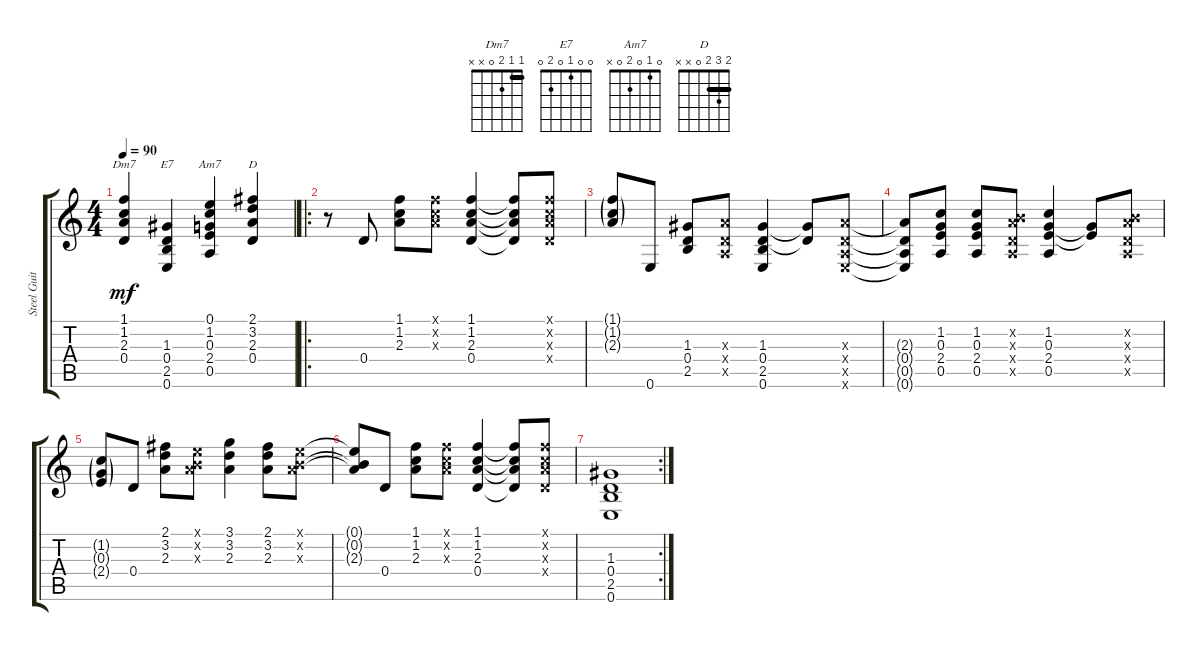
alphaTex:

\track ("Steel Guitar" "Steel Guit") {instrument acousticguitarsteel}
\staff {score tabs}
\tuning (E4 B3 G3 D3 A2 E2) {hide}
\chord ("Dm7" 1 1 2 0 x x) {barre 1}
\chord ("E7" 0 0 1 0 2 0)
\chord ("Am7" 0 1 0 2 0 x)
\chord ("D" 2 3 2 0 x x) {barre 2}
\ts (4 4)
\tempo 90
\clef g2
\ks c
(1.1 1.2 2.3 0.4).4{ch "Dm7" dy mf instrument acousticguitarsteel} (1.3 0.4 2.5 0.6).4{ch "E7"} (0.1 1.2 0.3 2.4 0.5).4{ch "Am7"} (2.1 3.2 2.3 0.4).4{ch "D"} |
\ro
r.8 0.4.8 (1.1 1.2 2.3).8 (1.1{x} 1.2{x} 2.3{x}).8 (1.1 1.2 2.3 0.4).4 (1.1{t} 1.2{t} 2.3{t} 0.4{t}).8 (1.1{x} 1.2{x} 2.3{x} 0.4{x}).8 |
(1.1{g} 1.2{g} 2.3{g}).8 0.6.8 (1.3 0.4 2.5).8 (2.3{x} 0.4{x} 0.5{x}).8 (1.3 0.4 2.5 0.6).4 (1.3{t} 0.4{t}).8 (2.3{x} 0.4{x} 0.5{x} 0.6{x}).8 |
(2.3{t} 0.4{t} 0.5{t} 0.6{t}).8 (1.2 0.3 2.4 0.5).8 (1.2 0.3 2.4 0.5).8 (0.2{x} 2.3{x} 0.4{x} 0.5{x}).8 (1.2 0.3 2.4 0.5).4 (0.3{t} 2.4{t}).8 (0.2{x} 2.3{x} 0.4{x} 0.5{x}).8 |
(1.2{g} 0.3{g} 2.4{g}).8 0.4.8 (2.1 3.2 2.3).8 (0.1{x} 0.2{x} 2.3{x}).8 (3.1 3.2 2.3).4 (2.1 3.2 2.3).8 (0.1{x} 0.2{x} 2.3{x}).8 |
(0.1{t} 0.2{t} 2.3{t}).8 0.4.8 (1.1 1.2 2.3).8 (1.1{x} 1.2{x} 2.3{x}).8 (1.1 1.2 2.3 0.4).4 (1.1{t} 1.2{t} 2.3{t} 0.4{t}).8 (1.1{x} 1.2{x} 2.3{x} 0.4{x}).8 |
\rc 2
(1.3 0.4 2.5 0.6).1
